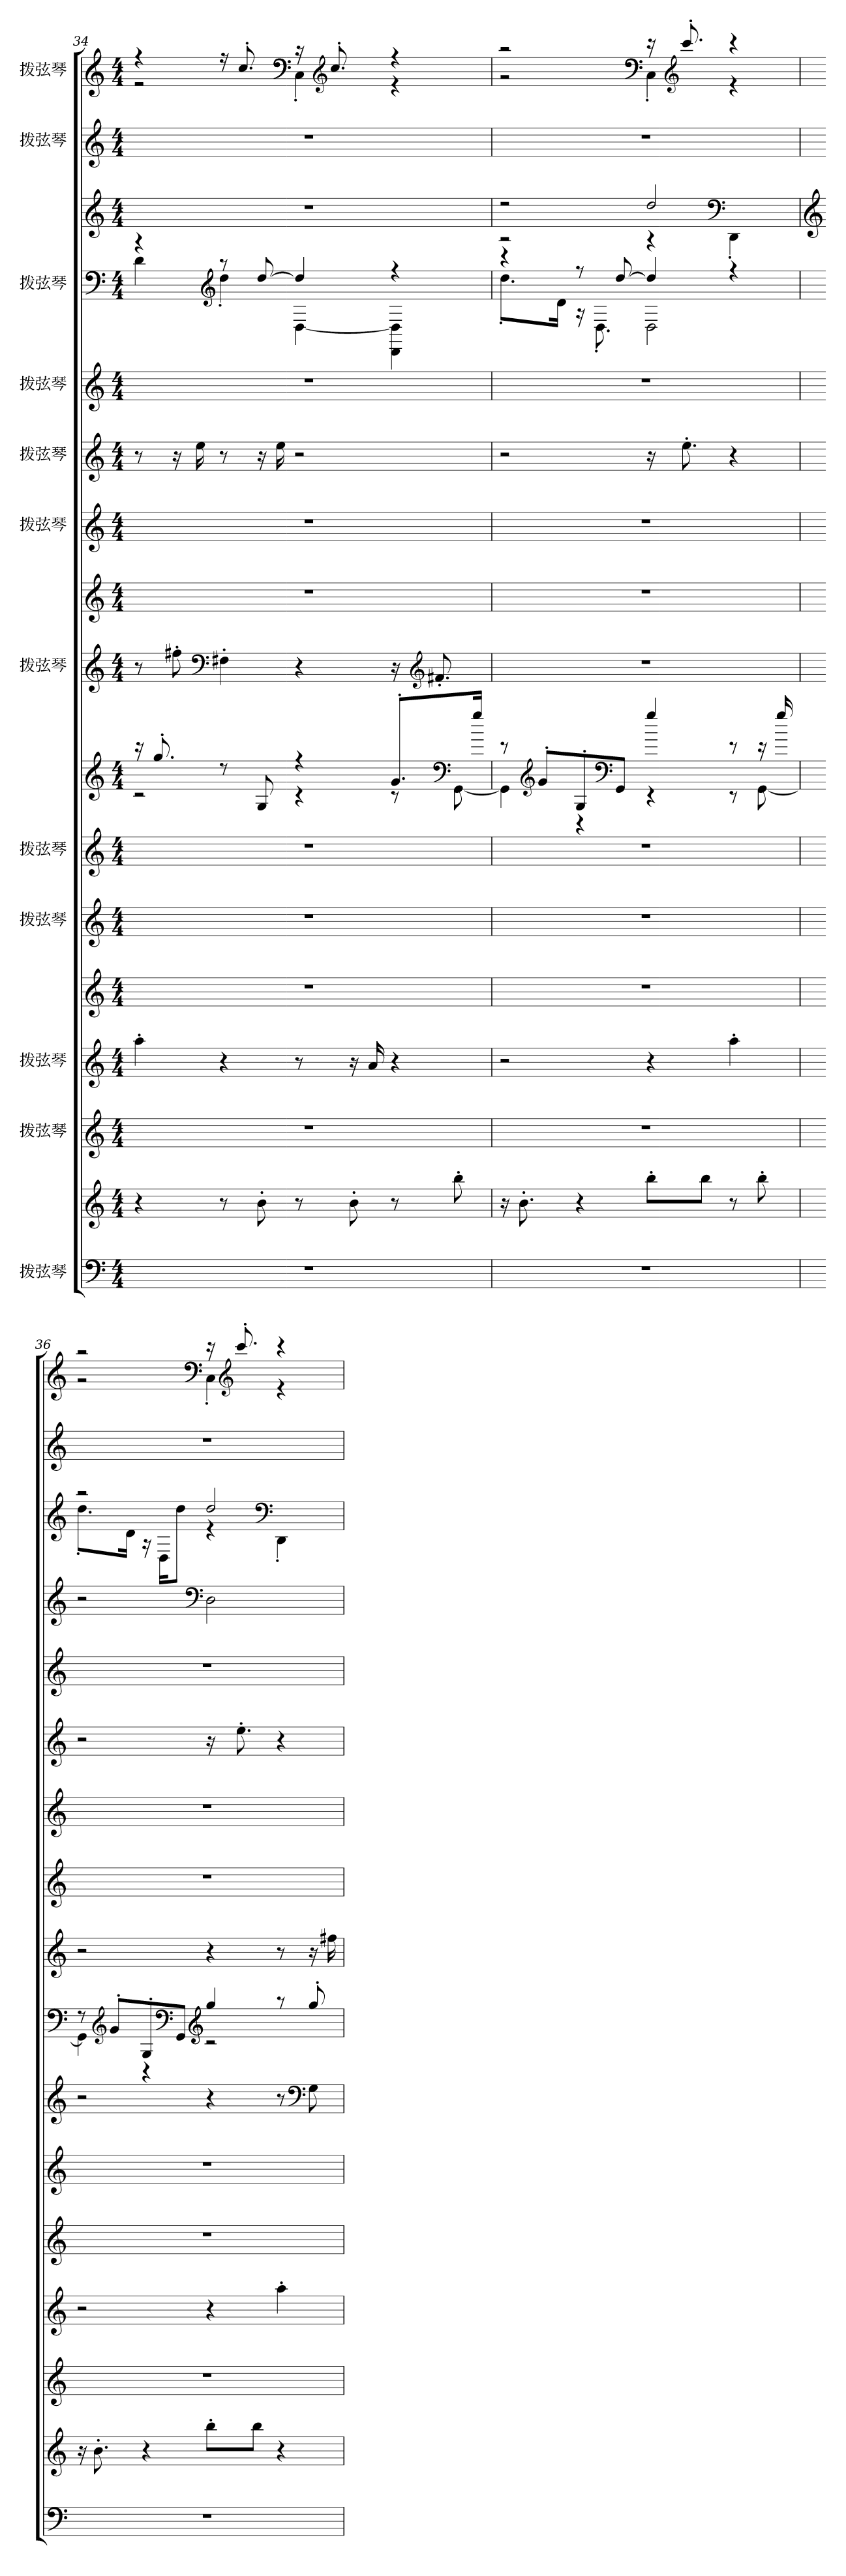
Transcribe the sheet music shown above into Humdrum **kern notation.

**kern	**kern	**kern	**kern	**kern	**kern	**kern	**kern	**kern	**kern	**kern	**kern	**kern	**kern	**kern	**kern	**kern
*part12	*part12	*part11	*part10	*part10	*part9	*part8	*part8	*part7	*part7	*part6	*part5	*part4	*part3	*part3	*part2	*part1
*staff17	*staff16	*staff15	*staff14	*staff13	*staff12	*staff11	*staff10	*staff9	*staff8	*staff7	*staff6	*staff5	*staff4	*staff3	*staff2	*staff1
*I"拨弦琴	*	*I"拨弦琴	*I"拨弦琴	*	*I"拨弦琴	*I"拨弦琴	*	*I"拨弦琴	*	*I"拨弦琴	*I"拨弦琴	*I"拨弦琴	*I"拨弦琴	*	*I"拨弦琴	*I"拨弦琴
!!LO:PB:g=z
*clefF4	*clefG2	*clefG2	*clefG2	*clefG2	*clefG2	*clefG2	*clefG2	*clefG2	*clefG2	*clefG2	*clefG2	*clefG2	*clefF4	*clefG2	*clefG2	*clefG2
*k[]	*k[]	*k[]	*k[]	*k[]	*k[]	*k[]	*k[]	*k[]	*k[]	*k[]	*k[]	*k[]	*k[]	*k[]	*k[]	*k[]
*M4/4	*M4/4	*M4/4	*M4/4	*M4/4	*M4/4	*M4/4	*M4/4	*M4/4	*M4/4	*M4/4	*M4/4	*M4/4	*M4/4	*M4/4	*M4/4	*M4/4
=34	=34	=34	=34	=34	=34	=34	=34	=34	=34	=34	=34	=34	=34	=34	=34	=34
*	*	*	*	*	*	*	*^	*	*	*	*	*	*^	*	*	*^
1r	4r	1r	4aa'\	1r	1r	1r	16r	2r	8r	1r	1r	8r	1r	4r	4d\	1r	1r	4r	2r
.	.	.	.	.	.	.	8.gg'/	.	.	.	.	.	.	.	.	.	.	.	.
.	.	.	.	.	.	.	.	.	8ff#X'\	.	.	16r	.	.	.	.	.	.	.
.	.	.	.	.	.	.	.	.	.	.	.	16ee\	.	.	.	.	.	.	.
*	*	*	*	*	*	*	*	*	*clefF4	*	*	*	*	*clefG2	*	*	*	*	*
.	8r	.	4r	.	.	.	8r	.	4F#X'\	.	.	8r	.	8r	4dd'\	.	.	16r	.
.	.	.	.	.	.	.	.	.	.	.	.	.	.	.	.	.	.	8.cc'/	.
.	8b'\	.	.	.	.	.	8G/	.	.	.	.	16r	.	[8dd/	.	.	.	.	.
.	.	.	.	.	.	.	.	.	.	.	.	16ee\	.	.	.	.	.	.	.
*	*	*	*	*	*	*	*	*	*	*	*	*	*	*	*	*	*	*clefF4	*
.	8r	.	8r	.	.	.	4r	4r	4r	.	.	2r	.	4dd/]	[4D\	.	.	16r	4C'\
*	*	*	*	*	*	*	*	*	*	*	*	*	*	*	*	*	*	*clefG2	*
.	.	.	.	.	.	.	.	.	.	.	.	.	.	.	.	.	.	8.cc'/	.
.	8b'\	.	16r	.	.	.	.	.	.	.	.	.	.	.	.	.	.	.	.
.	.	.	16a/	.	.	.	.	.	.	.	.	.	.	.	.	.	.	.	.
.	8r	.	4r	.	.	.	8.g'/L	8r	16r	.	.	.	.	4r	4DD\ 4D\]	.	.	4r	4r
*	*	*	*	*	*	*	*	*	*clefG2	*	*	*	*	*	*	*	*	*	*
.	.	.	.	.	.	.	.	.	8.f#X'/	.	.	.	.	.	.	.	.	.	.
*	*	*	*	*	*	*	*clefF4	*	*	*	*	*	*	*	*	*	*	*	*
.	8bb'\	.	.	.	.	.	.	[8GG\	.	.	.	.	.	.	.	.	.	.	.
.	.	.	.	.	.	.	16gg/Jk	.	.	.	.	.	.	.	.	.	.	.	.
=35	=35	=35	=35	=35	=35	=35	=35	=35	=35	=35	=35	=35	=35	=35	=35	=35	=35	=35	=35
*	*	*	*	*	*	*	*	*	*	*	*	*	*	*	*	*^	*	*	*
1r	16r	1r	2r	1r	1r	1r	8r	4GG\]	1r	1r	1r	2r	1r	4r	8.dd'\L	2r	2r	1r	2r	2r
.	8.b'\	.	.	.	.	.	.	.	.	.	.	.	.	.	.	.	.	.	.	.
*	*	*	*	*	*	*	*clefG2	*	*	*	*	*	*	*	*	*	*	*	*	*
.	.	.	.	.	.	.	8g'/L	.	.	.	.	.	.	.	.	.	.	.	.	.
.	.	.	.	.	.	.	.	.	.	.	.	.	.	.	16d\Jk	.	.	.	.	.
.	4r	.	.	.	.	.	8G'/	4r	.	.	.	.	.	8r	16r	.	.	.	.	.
.	.	.	.	.	.	.	.	.	.	.	.	.	.	.	8.D'\	.	.	.	.	.
*	*	*	*	*	*	*	*clefF4	*	*	*	*	*	*	*	*	*	*	*	*	*
.	.	.	.	.	.	.	8GG/J	.	.	.	.	.	.	[8dd/	.	.	.	.	.	.
*	*	*	*	*	*	*	*	*	*	*	*	*	*	*	*	*	*	*	*clefF4	*
.	8bb'\L	.	4r	.	.	.	4gg/	4r	.	.	.	16r	.	4dd/]	2D\	2dd/	4r	.	16r	4C'\
*	*	*	*	*	*	*	*	*	*	*	*	*	*	*	*	*	*	*	*clefG2	*
.	.	.	.	.	.	.	.	.	.	.	.	8.ee'\	.	.	.	.	.	.	8.ccc'/	.
.	8bb\J	.	.	.	.	.	.	.	.	.	.	.	.	.	.	.	.	.	.	.
*	*	*	*	*	*	*	*	*	*	*	*	*	*	*	*	*clefF4	*	*	*	*
.	8r	.	4aa'\	.	.	.	8r	8r	.	.	.	4r	.	4r	.	.	4DD'\	.	4r	4r
.	8bb'\	.	.	.	.	.	16r	[8GG\	.	.	.	.	.	.	.	.	.	.	.	.
.	.	.	.	.	.	.	16gg/	.	.	.	.	.	.	.	.	.	.	.	.	.
*	*	*	*	*	*	*	*	*	*	*	*	*	*	*v	*v	*	*	*	*	*
!!LO:PB:g=z	!!
=36	=36	=36	=36	=36	=36	=36	=36	=36	=36	=36	=36	=36	=36	=36	=36	=36	=36	=36	=36
*	*	*	*	*	*	*	*	*	*	*	*	*	*	*	*clefG2	*	*	*	*
1r	16r	1r	2r	1r	1r	2r	8r	4GG\]	2r	1r	1r	2r	1r	2r	2r	8.dd'\L	1r	2r	2r
.	8.b'\	.	.	.	.	.	.	.	.	.	.	.	.	.	.	.	.	.	.
*	*	*	*	*	*	*	*clefG2	*	*	*	*	*	*	*	*	*	*	*	*
.	.	.	.	.	.	.	8g'/L	.	.	.	.	.	.	.	.	.	.	.	.
.	.	.	.	.	.	.	.	.	.	.	.	.	.	.	.	16d\Jk	.	.	.
.	4r	.	.	.	.	.	8G'/	4r	.	.	.	.	.	.	.	16r	.	.	.
.	.	.	.	.	.	.	.	.	.	.	.	.	.	.	.	16D\KL	.	.	.
*	*	*	*	*	*	*	*clefF4	*	*	*	*	*	*	*	*	*	*	*	*
.	.	.	.	.	.	.	8GG/J	.	.	.	.	.	.	.	.	8dd\J	.	.	.
*	*	*	*	*	*	*	*clefG2	*	*	*	*	*	*	*clefF4	*	*	*	*clefF4	*
.	8bb'\L	.	4r	.	.	4r	4gg/	2r	4r	.	.	16r	.	2D\	2dd/	4r	.	16r	4C'\
*	*	*	*	*	*	*	*	*	*	*	*	*	*	*	*	*	*	*clefG2	*
.	.	.	.	.	.	.	.	.	.	.	.	8.ee'\	.	.	.	.	.	8.ccc'/	.
.	8bb\J	.	.	.	.	.	.	.	.	.	.	.	.	.	.	.	.	.	.
*	*	*	*	*	*	*	*	*	*	*	*	*	*	*	*clefF4	*	*	*	*
.	4r	.	4aa'\	.	.	8r	8r	.	8r	.	.	4r	.	.	.	4DD'\	.	4r	4r
*	*	*	*	*	*	*clefF4	*	*	*	*	*	*	*	*	*	*	*	*	*
.	.	.	.	.	.	8G\	8gg'/	.	16r	.	.	.	.	.	.	.	.	.	.
.	.	.	.	.	.	.	.	.	16ff#X\	.	.	.	.	.	.	.	.	.	.
*	*	*	*	*	*	*	*v	*v	*	*	*	*	*	*	*v	*v	*	*v	*v
=	=	=	=	=	=	=	=	=	=	=	=	=	=	=	=	=
*-	*-	*-	*-	*-	*-	*-	*-	*-	*-	*-	*-	*-	*-	*-	*-	*-
